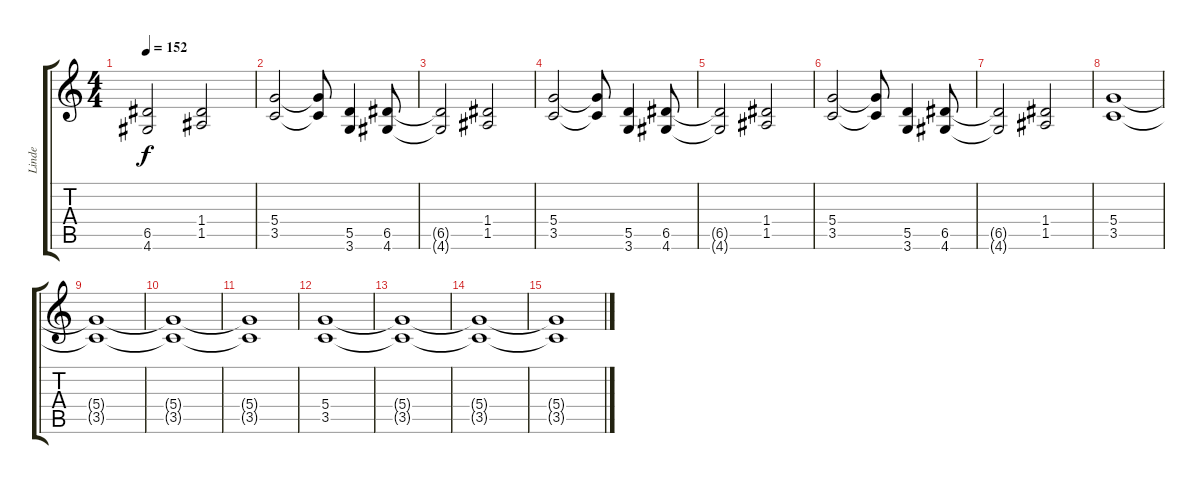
\track ("Linde" "Linde") {instrument overdrivenguitar}
\staff {score tabs}
\tuning (E4 B3 G3 D3 A2 E2) {hide}
\ts (4 4)
\tempo 152
\clef g2
\ks c
(6.5{t} 4.6{t}).2{dy f} (1.4 1.5).2 |
(5.4 3.5).2 (5.4{t} 3.5{t}).8 (5.5 3.6).4 (6.5 4.6).8 |
(6.5{t} 4.6{t}).2 (1.4 1.5).2 |
(5.4 3.5).2 (5.4{t} 3.5{t}).8 (5.5 3.6).4 (6.5 4.6).8 |
(6.5{t} 4.6{t}).2 (1.4 1.5).2 |
(5.4 3.5).2 (5.4{t} 3.5{t}).8 (5.5 3.6).4 (6.5 4.6).8 |
(6.5{t} 4.6{t}).2 (1.4 1.5).2 |
(5.4 3.5).1 |
(5.4{t} 3.5{t}).1 |
(5.4{t} 3.5{t}).1 |
(5.4{t} 3.5{t}).1 |
(5.4 3.5).1 |
(5.4{t} 3.5{t}).1 |
(5.4{t} 3.5{t}).1 |
(5.4{t} 3.5{t}).1
